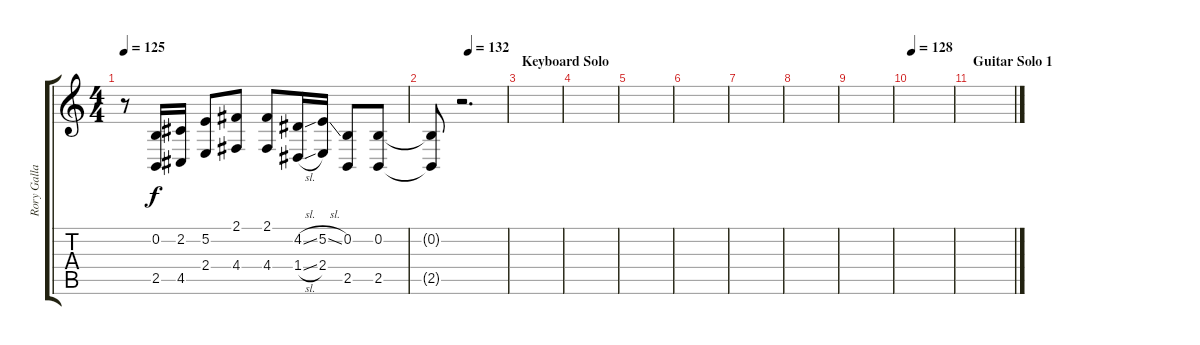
\track ("Rory Gallagher Vocals" "Rory Galla") {instrument sopranosax}
\staff {score tabs}
\tuning (E4 B3 G3 D3 A2 E2) {hide}
\ts (4 4)
\tempo 125
\clef g2
\ks c
r.8{dy f} (0.2 2.5).16 (2.2 4.5).16 (5.2 2.4).8 (2.1 4.4).8 (2.1 4.4).8 (4.2{sl} 1.4{sl}).16 (5.2{sl} 2.4).16 (0.2 2.5).8 (0.2 2.5).8 |
\tempo (132 0.5)
(0.2{t} 2.5{t}).8 r.2{d} |
\section ("" "Keyboard Solo")
|
|
|
|
|
|
|
\tempo 128
|
\section ("" "Guitar Solo 1")
